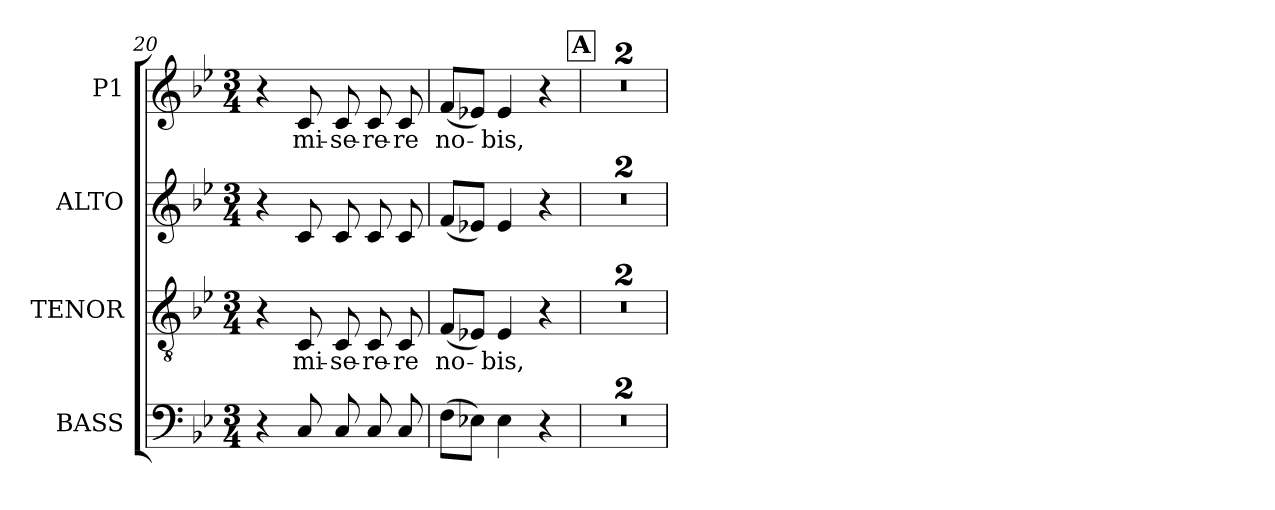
**kern	**kern	**text	**kern	**kern	**text
*part4	*part3	*part3	*part2	*part1	*part1
*staff4	*staff3	*staff3	*staff2	*staff1	*staff1
*I"BASS	*I"TENOR	*	*I"ALTO	*I"P1	*
*clefF4	*clefGv2	*	*clefG2	*clefG2	*
*	*ITrd7c12	*	*	*	*
*k[b-e-]	*k[b-e-]	*	*k[b-e-]	*k[b-e-]	*
*B-:	*B-:	*	*B-:	*B-:	*
*M3/4	*M3/4	*	*M3/4	*M3/4	*
=20	=20	=20	=20	=20	=20
4r	4r	.	4r	4r	.
!	!	!LO:LY:b:color=#000000	!	!	!
!	!	!	!	!	!LO:LY:b:color=#000000
8Ci/	8CCi/	mi-	8ci/	8ci/	mi-
!	!	!LO:LY:b:color=#000000	!	!	!
!	!	!	!	!	!LO:LY:b:color=#000000
8Ci/	8CCi/	-se-	8ci/	8ci/	-se-
!	!	!LO:LY:b:color=#000000	!	!	!
!	!	!	!	!	!LO:LY:b:color=#000000
8Ci/	8CCi/	-re-	8ci/	8ci/	-re-
!	!	!LO:LY:b:color=#000000	!	!	!
!	!	!	!	!	!LO:LY:b:color=#000000
8Ci/	8CCi/	-re	8ci/	8ci/	-re
!!LO:LB:g=z
=21	=21	=21	=21	=21	=21
!	!	!LO:LY:b:color=#000000	!	!	!
!	!	!	!	!	!LO:LY:b:color=#000000
(8Fi\L	(8FFi/L	no-	(8fi/L	(8fi/L	no-
8E-Xi\J)	8EE-Xi/J)	.	8e-Xi/J)	8e-Xi/J)	.
!	!	!LO:LY:b:color=#000000	!	!	!
!	!	!	!	!	!LO:LY:b:color=#000000
4E-i\	4EE-i/	-bis,	4e-i/	4e-i/	-bis,
4r	4r	.	4r	4r	.
!!LO:REH:place=s1:B:color=#000000:enc=box:fs=17.1407:t=A
=22	=22	=22	=22	=22	=22
2.r	2.r	.	2.r	2.r	.
=23	=23	=23	=23	=23	=23
2.r	2.r	.	2.r	2.r	.
=	=	=	=	=	=
*-	*-	*-	*-	*-	*-
